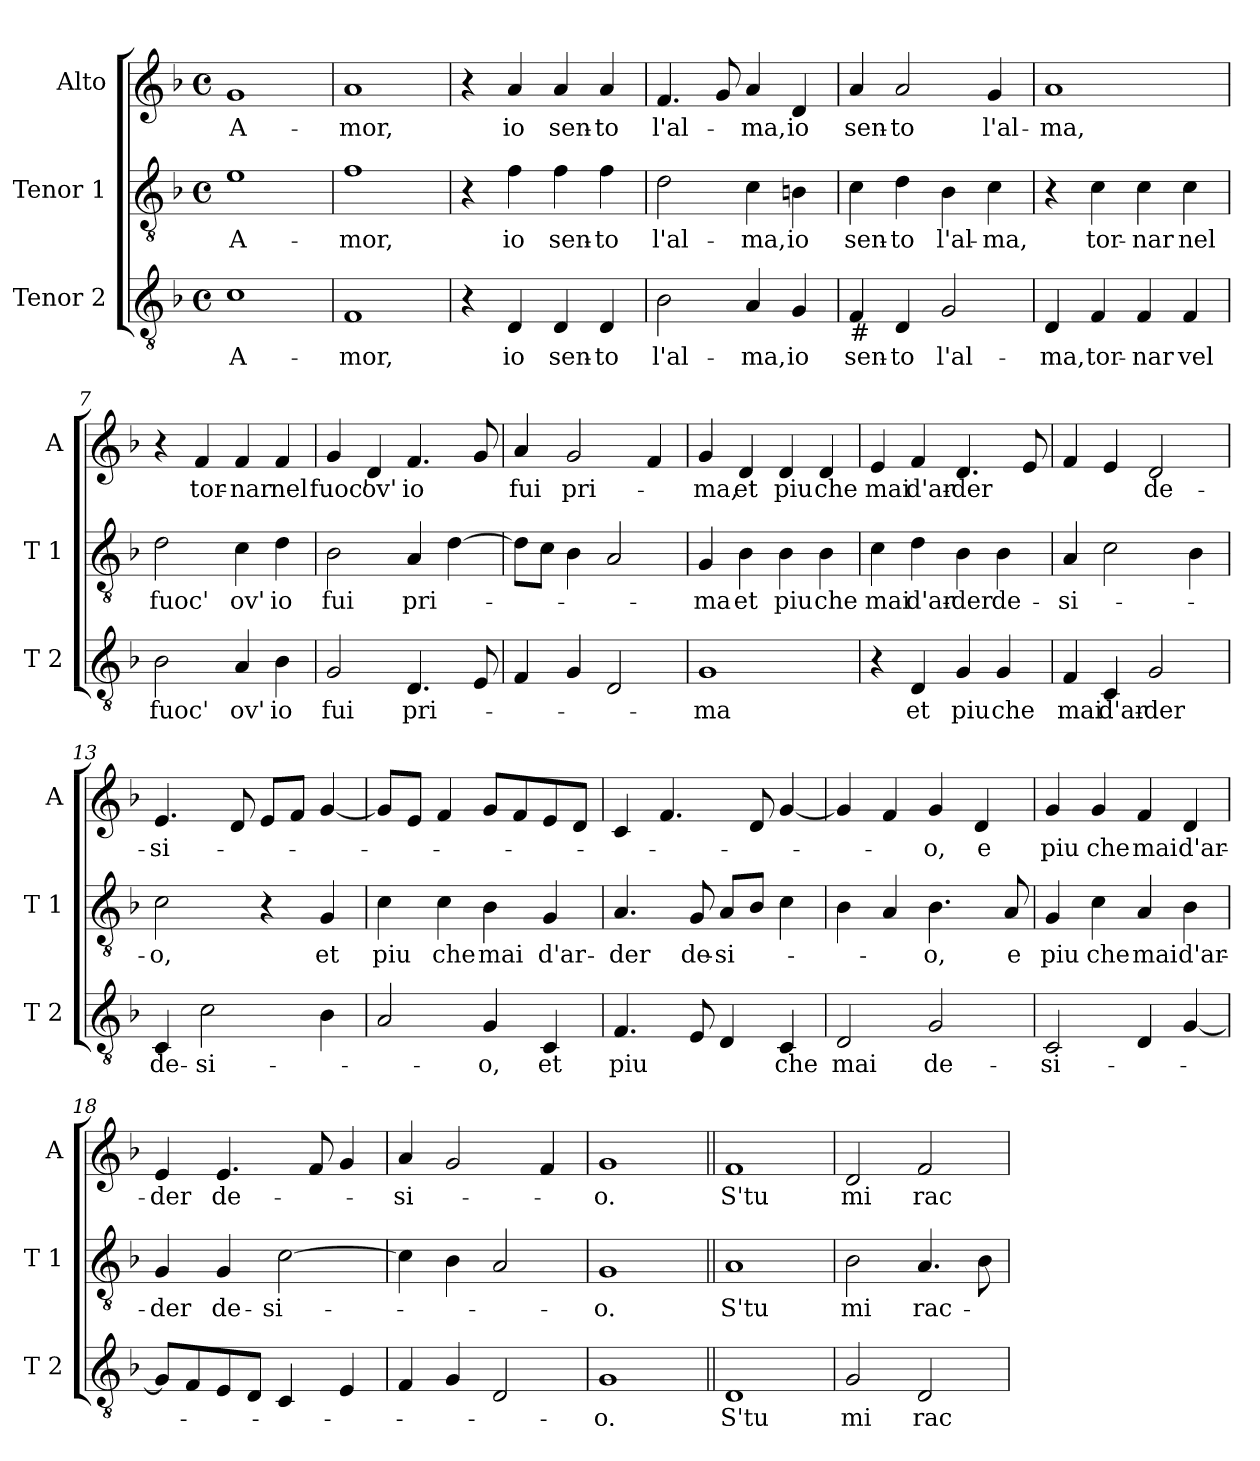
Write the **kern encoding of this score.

**kern	**text	**kern	**text	**kern	**text
*part3	*part3	*part2	*part2	*part1	*part1
*staff3	*staff3	*staff2	*staff2	*staff1	*staff1
*I"Tenor 2	*	*I"Tenor 1	*	*I"Alto	*
*I'T 2	*	*I'T 1	*	*I'A	*
*clefGv2	*	*clefGv2	*	*clefG2	*
*k[b-]	*	*k[b-]	*	*k[b-]	*
*F:	*	*F:	*	*F:	*
*M4/4	*	*M4/4	*	*M4/4	*
*met(c)	*	*met(c)	*	*met(c)	*
=1	=1	=1	=1	=1	=1
!	!LO:LY:b	!	!LO:LY:b	!	!LO:LY:b
1c	A-	1e	A-	1g	A-
=2	=2	=2	=2	=2	=2
!	!LO:LY:b	!	!LO:LY:b	!	!LO:LY:b
1F	-mor,	1f	-mor,	1a	-mor,
=3	=3	=3	=3	=3	=3
4r	.	4r	.	4r	.
!	!LO:LY:b	!	!LO:LY:b	!	!LO:LY:b
4D/	io	4f\	io	4a/	io
!	!LO:LY:b	!	!LO:LY:b	!	!LO:LY:b
4D/	sen-	4f\	sen-	4a/	sen-
!	!LO:LY:b	!	!LO:LY:b	!	!LO:LY:b
4D/	-to	4f\	-to	4a/	-to
=4	=4	=4	=4	=4	=4
!	!LO:LY:b	!	!LO:LY:b	!	!LO:LY:b
2B-\	l'al-	2d\	l'al-	4.f/	l'al-
.	.	.	.	8g/	.
!	!LO:LY:b	!	!LO:LY:b	!	!LO:LY:b
4A/	-ma,	4c\	-ma,	4a/	-ma,
!	!LO:LY:b	!	!LO:LY:b	!	!LO:LY:b
4G/	io	4Bn\	io	4d/	io
=5	=5	=5	=5	=5	=5
!LO:TX:b:t=#	!	!	!	!	!
!	!LO:LY:b	!	!LO:LY:b	!	!LO:LY:b
4F/	sen-	4c\	sen-	4a/	sen-
!	!LO:LY:b	!	!LO:LY:b	!	!LO:LY:b
4D/	-to	4d\	-to	2a/	-to
!	!LO:LY:b	!	!LO:LY:b	!	!
2G/	l'al-	4B-\	l'al-	.	.
!	!	!	!LO:LY:b	!	!LO:LY:b
.	.	4c\	-ma,	4g/	l'al-
!!LO:LB:g=z
=6	=6	=6	=6	=6	=6
!	!LO:LY:b	!	!	!	!LO:LY:b
4D/	-ma,	4r	.	1a	-ma,
!	!LO:LY:b	!	!LO:LY:b	!	!
4F/	tor-	4c\	tor-	.	.
!	!LO:LY:b	!	!LO:LY:b	!	!
4F/	-nar	4c\	-nar	.	.
!	!LO:LY:b	!	!LO:LY:b	!	!
4F/	vel	4c\	nel	.	.
=7	=7	=7	=7	=7	=7
!	!LO:LY:b	!	!LO:LY:b	!	!
2B-\	fuoc'	2d\	fuoc'	4r	.
!	!	!	!	!	!LO:LY:b
.	.	.	.	4f/	tor-
!	!LO:LY:b	!	!LO:LY:b	!	!LO:LY:b
4A/	ov'	4c\	ov'	4f/	-nar
!	!LO:LY:b	!	!LO:LY:b	!	!LO:LY:b
4B-\	io	4d\	io	4f/	nel
=8	=8	=8	=8	=8	=8
!	!LO:LY:b	!	!LO:LY:b	!	!LO:LY:b
2G/	fui	2B-\	fui	4g/	fuoc'
!	!	!	!	!	!LO:LY:b
.	.	.	.	4d/	ov'
!	!LO:LY:b	!	!LO:LY:b	!	!LO:LY:b
4.D/	pri-	4A/	pri-	4.f/	io
.	.	[4d\	.	.	.
8E/	.	.	.	8g/	.
=9	=9	=9	=9	=9	=9
!	!	!	!	!	!LO:LY:b
4F/	.	8d\L]	.	4a/	fui
.	.	8c\J	.	.	.
!	!	!	!	!	!LO:LY:b
4G/	.	4B-\	.	2g/	pri-
2D/	.	2A/	.	.	.
.	.	.	.	4f/	.
=10	=10	=10	=10	=10	=10
!	!LO:LY:b	!	!LO:LY:b	!	!LO:LY:b
1G	-ma	4G/	-ma	4g/	-ma,
!	!	!	!LO:LY:b	!	!LO:LY:b
.	.	4B-\	et	4d/	et
!	!	!	!LO:LY:b	!	!LO:LY:b
.	.	4B-\	piu	4d/	piu
!	!	!	!LO:LY:b	!	!LO:LY:b
.	.	4B-\	che	4d/	che
!!LO:LB:g=z
=11	=11	=11	=11	=11	=11
!	!	!	!LO:LY:b	!	!LO:LY:b
4r	.	4c\	mai	4e/	mai
!	!LO:LY:b	!	!LO:LY:b	!	!LO:LY:b
4D/	et	4d\	d'ar-	4f/	d'ar-
!	!LO:LY:b	!	!LO:LY:b	!	!LO:LY:b
4G/	piu	4B-\	-der	4.d/	-der
!	!LO:LY:b	!	!LO:LY:b	!	!
4G/	che	4B-\	de-	.	.
.	.	.	.	8e/	.
=12	=12	=12	=12	=12	=12
!	!LO:LY:b	!	!LO:LY:b	!	!
4F/	mai	4A/	-si-	4f/	.
!	!LO:LY:b	!	!	!	!
4C/	d'ar-	2c\	.	4e/	.
!	!LO:LY:b	!	!	!	!LO:LY:b
2G/	-der	.	.	2d/	de-
.	.	4B-\	.	.	.
=13	=13	=13	=13	=13	=13
!	!LO:LY:b	!	!LO:LY:b	!	!LO:LY:b
4C/	de-	2c\	-o,	4.e/	-si-
!	!LO:LY:b	!	!	!	!
2c\	-si-	.	.	.	.
.	.	.	.	8d/	.
.	.	4r	.	8e/L	.
.	.	.	.	8f/J	.
!	!	!	!LO:LY:b	!	!
4B-\	.	4G/	et	[4g/	.
=14	=14	=14	=14	=14	=14
!	!	!	!LO:LY:b	!	!
2A/	.	4c\	piu	8g/L]	.
.	.	.	.	8e/J	.
!	!	!	!LO:LY:b	!	!
.	.	4c\	che	4f/	.
!	!LO:LY:b	!	!LO:LY:b	!	!
4G/	-o,	4B-\	mai	8g/L	.
.	.	.	.	8f/	.
!	!LO:LY:b	!	!LO:LY:b	!	!
4C/	et	4G/	d'ar-	8e/	.
.	.	.	.	8d/J	.
=15	=15	=15	=15	=15	=15
!	!LO:LY:b	!	!LO:LY:b	!	!
4.F/	piu	4.A/	-der	4c/	.
.	.	.	.	4.f/	.
!	!	!	!LO:LY:b	!	!
8E/	.	8G/	de-	.	.
!	!	!	!LO:LY:b	!	!
4D/	.	8A/L	-si-	.	.
.	.	8B-/J	.	8d/	.
!	!LO:LY:b	!	!	!	!
4C/	che	4c\	.	[4g/	.
!!LO:PB:g=z
=16	=16	=16	=16	=16	=16
!	!LO:LY:b	!	!	!	!
2D/	mai	4B-\	.	4g/]	.
.	.	4A/	.	4f/	.
!	!LO:LY:b	!	!LO:LY:b	!	!LO:LY:b
2G/	de-	4.B-\	-o,	4g/	-o,
!	!	!	!	!	!LO:LY:b
.	.	.	.	4d/	e
!	!	!	!LO:LY:b	!	!
.	.	8A/	e	.	.
=17	=17	=17	=17	=17	=17
!	!LO:LY:b	!	!LO:LY:b	!	!LO:LY:b
2C/	-si-	4G/	piu	4g/	piu
!	!	!	!LO:LY:b	!	!LO:LY:b
.	.	4c\	che	4g/	che
!	!	!	!LO:LY:b	!	!LO:LY:b
4D/	.	4A/	mai	4f/	mai
!	!	!	!LO:LY:b	!	!LO:LY:b
[4G/	.	4B-\	d'ar-	4d/	d'ar-
=18	=18	=18	=18	=18	=18
!	!	!	!LO:LY:b	!	!LO:LY:b
8G/L]	.	4G/	-der	4e/	-der
8F/	.	.	.	.	.
!	!	!	!LO:LY:b	!	!LO:LY:b
8E/	.	4G/	de-	4.e/	de-
8D/J	.	.	.	.	.
!	!	!	!LO:LY:b	!	!
4C/	.	[2c\	-si-	.	.
.	.	.	.	8f/	.
4E/	.	.	.	4g/	.
=19	=19	=19	=19	=19	=19
!	!	!	!	!	!LO:LY:b
4F/	.	4c\]	.	4a/	-si-
4G/	.	4B-\	.	2g/	.
2D/	.	2A/	.	.	.
.	.	.	.	4f/	.
=20	=20	=20	=20	=20	=20
!	!LO:LY:b	!	!LO:LY:b	!	!LO:LY:b
1G	-o.	1G	-o.	1g	-o.
!!LO:LB:g=z
=21||	=21||	=21||	=21||	=21||	=21||
!	!LO:LY:b	!	!LO:LY:b	!	!LO:LY:b
1D	S'tu	1A	S'tu	1f	S'tu
=22	=22	=22	=22	=22	=22
!	!LO:LY:b	!	!LO:LY:b	!	!LO:LY:b
2G/	mi	2B-\	mi	2d/	mi
!	!LO:LY:b	!	!LO:LY:b	!	!LO:LY:b
2D/	rac-	4.A/	rac-	2f/	rac-
.	.	8B-\	.	.	.
=	=	=	=	=	=
*-	*-	*-	*-	*-	*-
